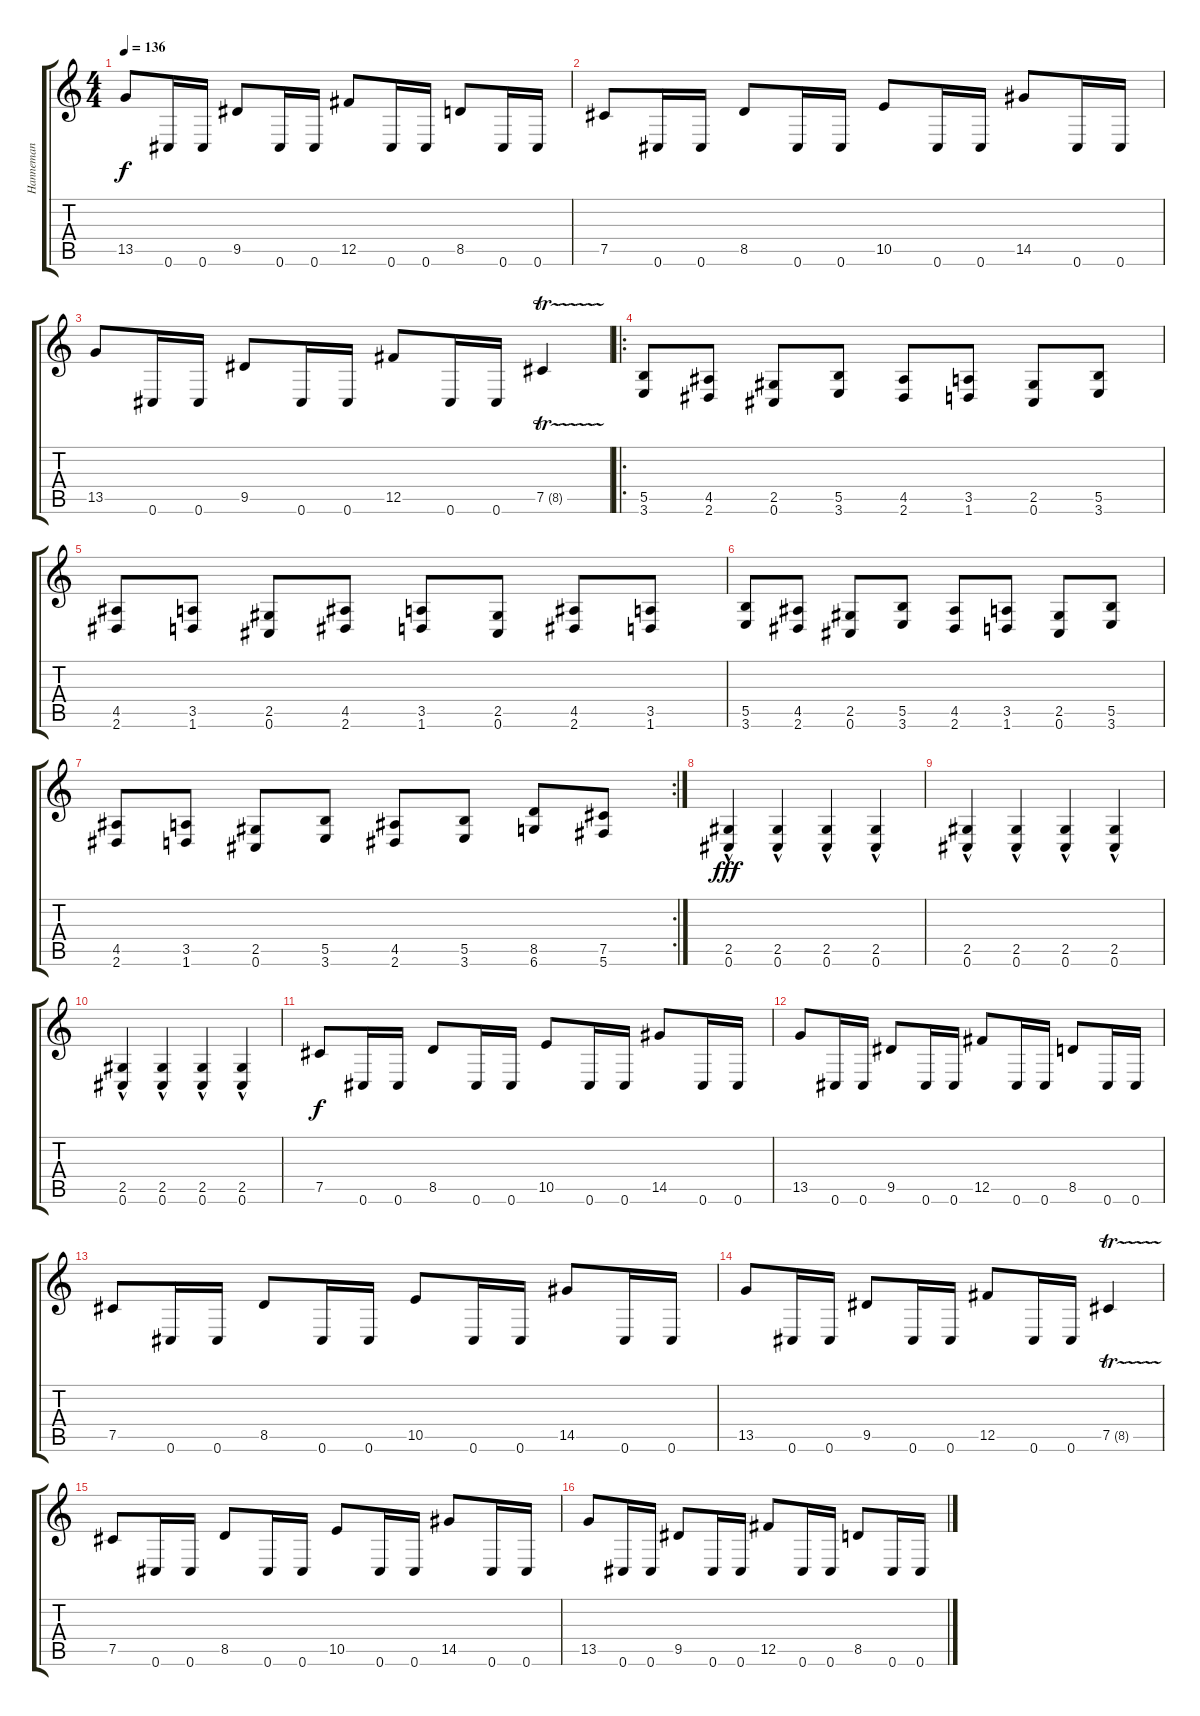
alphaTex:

\track ("Hanneman" "Hanneman") {instrument overdrivenguitar}
\staff {score tabs}
\tuning (Db4 Ab3 E3 B2 Gb2 Db2) {hide}
\ts (4 4)
\tempo 136
\clef g2
\ks c
13.5.8{dy f} 0.6.16 0.6.16 9.5.8 0.6.16 0.6.16 12.5.8 0.6.16 0.6.16 8.5.8 0.6.16 0.6.16 |
7.5.8 0.6.16 0.6.16 8.5.8 0.6.16 0.6.16 10.5.8 0.6.16 0.6.16 14.5.8 0.6.16 0.6.16 |
13.5.8 0.6.16 0.6.16 9.5.8 0.6.16 0.6.16 12.5.8 0.6.16 0.6.16 7.5{tr (8 32)}.4 |
\ro
(5.5 3.6).8 (4.5 2.6).8 (2.5 0.6).8 (5.5 3.6).8 (4.5 2.6).8 (3.5 1.6).8 (2.5 0.6).8 (5.5 3.6).8 |
(4.5 2.6).8 (3.5 1.6).8 (2.5 0.6).8 (4.5 2.6).8 (3.5 1.6).8 (2.5 0.6).8 (4.5 2.6).8 (3.5 1.6).8 |
(5.5 3.6).8 (4.5 2.6).8 (2.5 0.6).8 (5.5 3.6).8 (4.5 2.6).8 (3.5 1.6).8 (2.5 0.6).8 (5.5 3.6).8 |
\rc 2
(4.5 2.6).8 (3.5 1.6).8 (2.5 0.6).8 (5.5 3.6).8 (4.5 2.6).8 (5.5 3.6).8 (8.5 6.6).8 (7.5 5.6).8 |
(2.5{hac} 0.6{hac}).4{dy fff} (2.5{hac} 0.6{hac}).4 (2.5{hac} 0.6{hac}).4 (2.5{hac} 0.6{hac}).4 |
(2.5{hac} 0.6{hac}).4 (2.5{hac} 0.6{hac}).4 (2.5{hac} 0.6{hac}).4 (2.5{hac} 0.6{hac}).4 |
(2.5{hac} 0.6{hac}).4 (2.5{hac} 0.6{hac}).4 (2.5{hac} 0.6{hac}).4 (2.5{hac} 0.6{hac}).4 |
7.5.8{dy f} 0.6.16 0.6.16 8.5.8 0.6.16 0.6.16 10.5.8 0.6.16 0.6.16 14.5.8 0.6.16 0.6.16 |
13.5.8 0.6.16 0.6.16 9.5.8 0.6.16 0.6.16 12.5.8 0.6.16 0.6.16 8.5.8 0.6.16 0.6.16 |
7.5.8 0.6.16 0.6.16 8.5.8 0.6.16 0.6.16 10.5.8 0.6.16 0.6.16 14.5.8 0.6.16 0.6.16 |
13.5.8 0.6.16 0.6.16 9.5.8 0.6.16 0.6.16 12.5.8 0.6.16 0.6.16 7.5{tr (8 32)}.4 |
7.5.8 0.6.16 0.6.16 8.5.8 0.6.16 0.6.16 10.5.8 0.6.16 0.6.16 14.5.8 0.6.16 0.6.16 |
13.5.8 0.6.16 0.6.16 9.5.8 0.6.16 0.6.16 12.5.8 0.6.16 0.6.16 8.5.8 0.6.16 0.6.16
